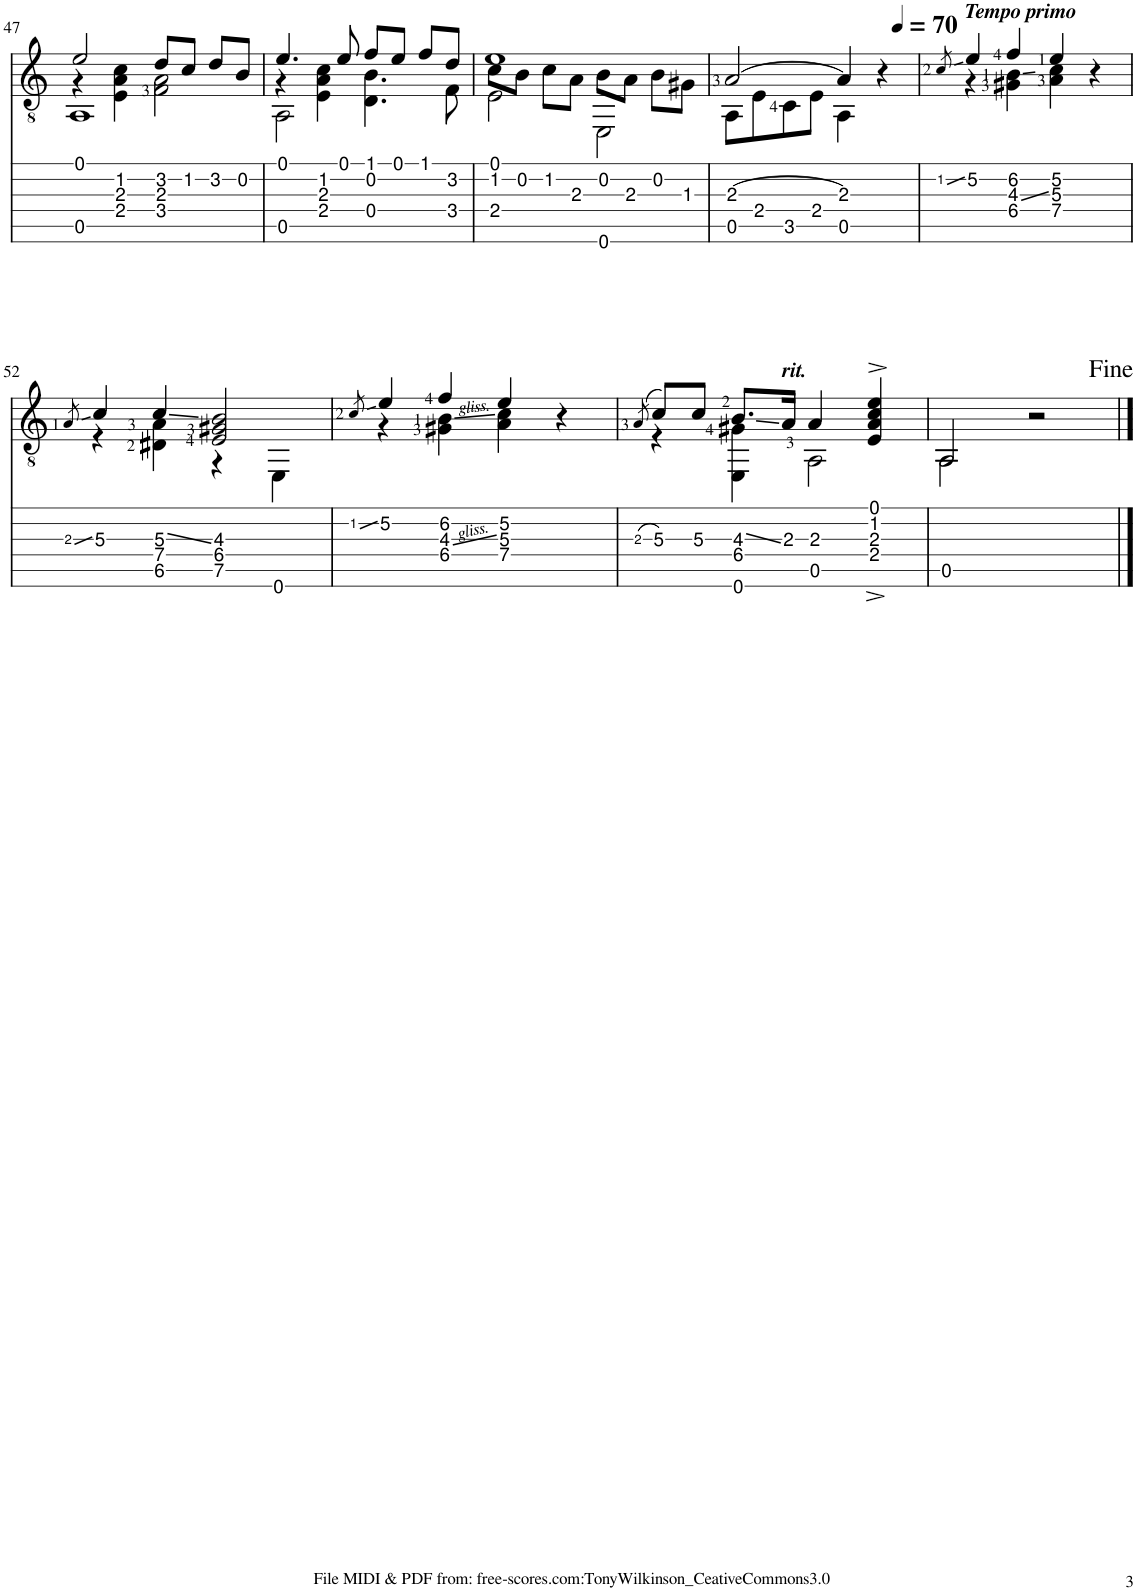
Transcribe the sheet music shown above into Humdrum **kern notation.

**kern	**kern
*part1	*part1
*staff2	*staff1
*I"Guitar	*
*I'Guit.	*
!!LO:PB:g=z
*	*clefGv2
*k[]	*k[]
*M4/4	*M4/4
*met(c)	*met(c)
=47	=47
*^	*^
*	*^	*	*^
2e	4r	1AA	2e/	4r	1AA
.	4E 4A 4c	.	.	4E\ 4A\ 4c\	.
8dL	2F 2A	.	8d/L	2F\ 2A\	.
8cJ	.	.	8c/J	.	.
8dL	.	.	8d/L	.	.
8BJ	.	.	8B/J	.	.
=48	=48	=48	=48	=48	=48
4.e	4r	2AA	4.e/	4r	2AA\
.	4E 4A 4c	.	.	4E\ 4A\ 4c\	.
8e	.	.	8e/	.	.
8fL	4.D 4.B	2ryy	8f/L	4.D\ 4.B\	2ryy
8eJ	.	.	8e/J	.	.
8fL	.	.	8f/L	.	.
8dJ	8F	.	8d/J	8F\	.
=49	=49	=49	=49	=49	=49
1e	8cL	2E	1e	8c\L	2E\
.	8BJ	.	.	8B\J	.
.	8cL	.	.	8c\L	.
.	8AJ	.	.	8A\J	.
.	8BL	2EE	.	8B\L	2EE\
.	8AJ	.	.	8A\J	.
.	8BL	.	.	8B\L	.
.	8G#XJ	.	.	8G#X\J	.
*	*v	*v	*	*	*
*	*	*	*v	*v
=50	=50	=50	=50
[2A	8AAL	[2A/	8AA\L
.	8EJ	.	8E\
.	8CL	.	8C\
.	8EJ	.	8E\J
4A]	4AA	4A/]	4AA\
4r	4ryy	4r	4ryy
=51	=51	=51	=51
*	*	*MM70	*
qc	.	8qc/	.
!	!	!LO:TX:a:Bi:t=Tempo primo	!
4e	4r	4e/	4r
4f	4G#X 4B	4f/	4G#X\ 4B\
4e	4A 4c	4e/	4A\ 4c\
4r	4ryy	4r	4ryy
!!LO:LB:g=z	!!
=52	=52	=52	=52
qA	.	8qA/	.
4c	4r	4c/	4r
4c	4D#X 4A	4c/	4D#X\ 4A\
2E 2G#X 2B	4r	2E/ 2G#X/ 2B/	4r
.	4EE	.	4EE\
=53	=53	=53	=53
qc	.	8qc/	.
4e	4r	4e/	4r
4f	4G#X 4B	4f/	4G#X\ 4B\
4e	4A 4c	4e/	4A\ 4c\
4r	4ryy	4r	4ryy
=54	=54	=54	=54
qA	.	(8qA/	.
8cL	4r	8c/L)	4r
8cJ	.	8c/J	.
8.BL	4EE 4G#	8.B/L	4EE\ 4G#X\
!	!	!LO:TX:a:Bi:t=rit.	!
16AJk	.	16A/Jk	.
4A	2AA	4A/	2AA\
4E^ 4A^ 4c^ 4e^	.	4E/^ 4A/^ 4c/^ 4e/^	.
=55	=55	=55	=55
2AA	2AA	2AA/	2AA\
2r	2ryy	2r	2ryy
*v	*v	*	*
*	*v	*v
==	==
*-	*-
